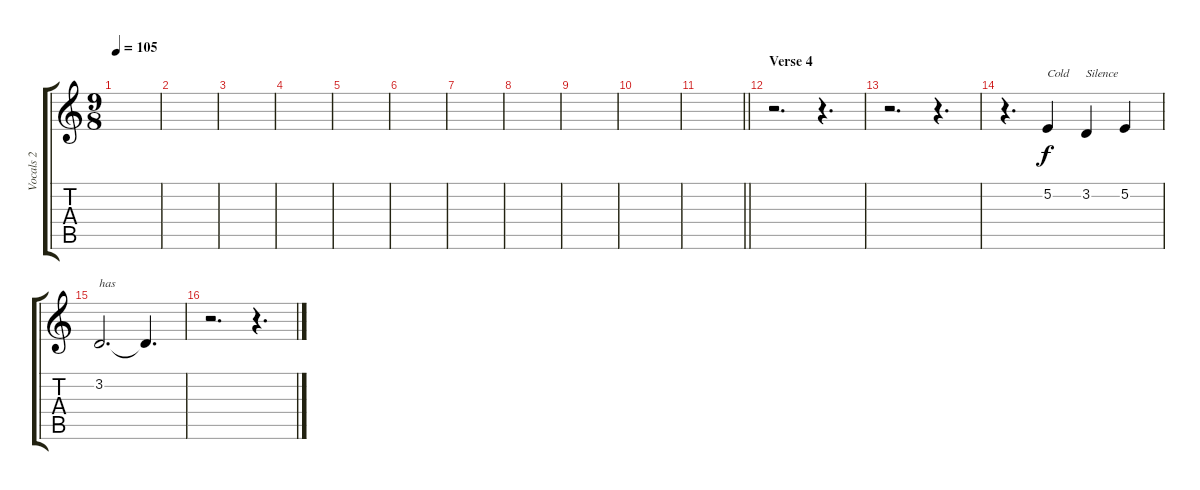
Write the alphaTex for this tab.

\track ("Vocals 2" "Vocals 2") {instrument altosax}
\staff {score tabs}
\tuning (E4 B3 G3 D3 A2 E2) {hide}
\ts (9 8)
\tempo 105
\clef g2
\ks aminor
|
|
|
|
|
|
|
|
|
|
\barLineRight lightlight
|
\section ("" "Verse 4")
r.2{d volume 8} r.4{d} |
r.2{d} r.4{d} |
r.4{d} 5.2.4{txt "Cold"} 3.2.4{txt "Silence"} 5.2.4 |
3.2.2{d txt "has"} 3.2{t}.4{d} |
r.2{d} r.4{d}
